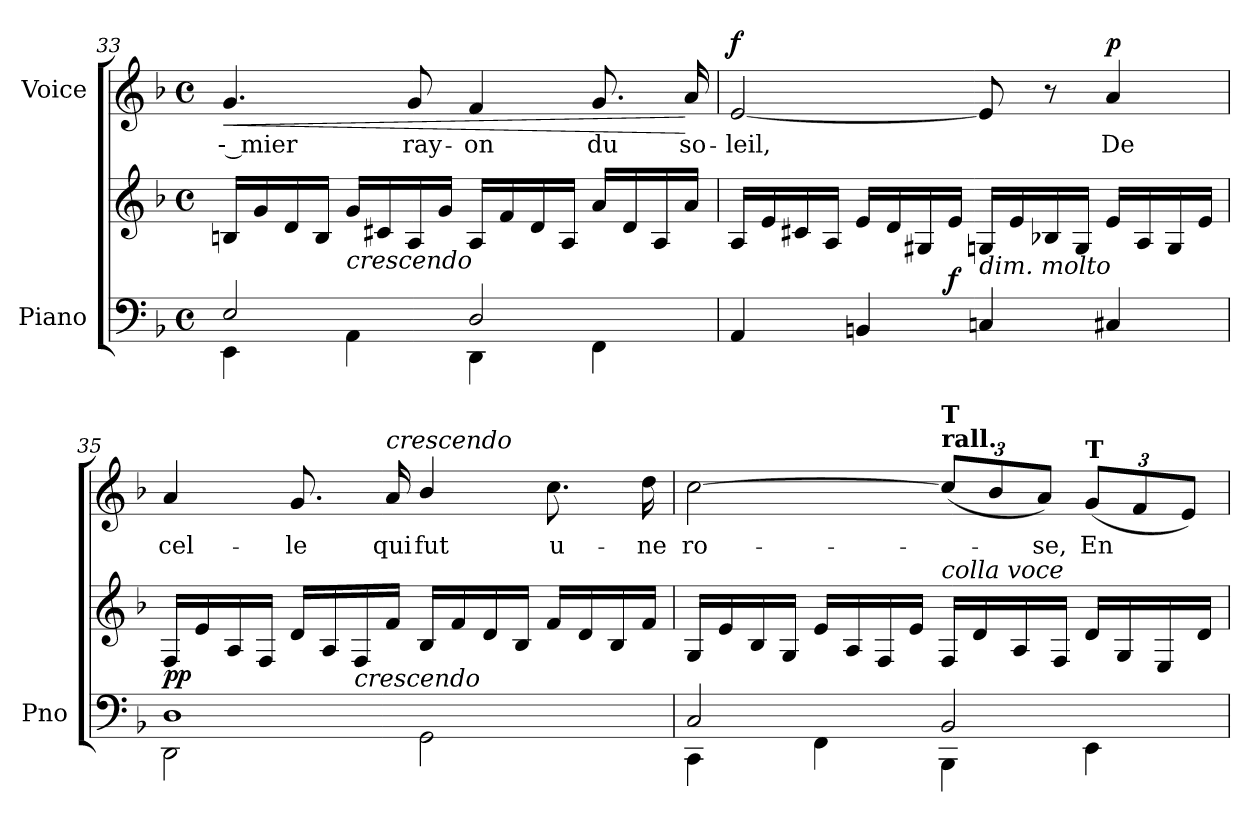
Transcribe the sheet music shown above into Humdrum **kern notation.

**kern	**kern	**dynam	**kern	**text	**dynam
*part2	*part2	*part2	*part1	*part1	*part1
*staff3	*staff2	*staff2/3	*staff1	*staff1	*staff1
*I"Piano	*	*	*I"Voice	*	*
*I'Pno	*	*	*	*	*
!!LO:LB:g=z
*clefF4	*clefG2	*	*clefG2	*	*
*k[b-]	*k[b-]	*	*k[b-]	*	*
*M4/4	*M4/4	*	*M4/4	*	*
*met(c)	*met(c)	*	*met(c)	*	*
=33	=33	=33	=33	=33	=33
*^	*	*	*	*	*
!	!	!	!	!	!LO:LY:b	!LO:HP:b
2E/	4EE\	16Bn/LL	.	4.g/	-- mier	<
.	.	16g/	.	.	.	.
.	.	16d/	.	.	.	.
.	.	16B/JJ	.	.	.	.
!	!	!LO:TX:b:i:t=crescendo	!	!	!	!
.	4AA\	16g/LL	.	.	.	.
.	.	16c#X/	.	.	.	.
!	!	!	!	!	!LO:LY:b	!
.	.	16A/	.	8g/	ray-	.
.	.	16g/JJ	.	.	.	.
!	!	!	!	!	!LO:LY:b	!
2D/	4DD\	16A/LL	.	4f/	-on	.
.	.	16f/	.	.	.	.
.	.	16d/	.	.	.	.
.	.	16A/JJ	.	.	.	.
!	!	!	!	!	!LO:LY:b	!
.	4FF\	16a/LL	.	8.g/	du	.
.	.	16d/	.	.	.	.
.	.	16A/	.	.	.	.
!	!	!	!	!	!LO:LY:b	!
.	.	16a/JJ	.	16a/	so-	[
*v	*v	*	*	*	*	*
=34	=34	=34	=34	=34	=34
!	!	!	!	!LO:LY:b	!LO:DY:a
4AA/	16A/LL	.	[2e/	-leil,	f
.	16e/	.	.	.	.
.	16c#X/	.	.	.	.
.	16A/JJ	.	.	.	.
4BBn/	16e/LL	.	.	.	.
.	16d/	.	.	.	.
.	16G#X/	.	.	.	.
!	!	!LO:DY:b	!	!	!
.	16e/JJ	f	.	.	.
!	!LO:TX:b:i:t=dim. molto	!	!	!	!
4Cn/	16Gn/LL	.	8e/]	.	.
.	16e/	.	.	.	.
.	16B-X/	.	8r	.	.
.	16G/JJ	.	.	.	.
!	!	!	!	!LO:LY:b	!LO:DY:a
4C#X/	16e/LL	.	4a/	De	p
.	16A/	.	.	.	.
.	16G/	.	.	.	.
.	16e/JJ	.	.	.	.
!!LO:LB:g=z
=35	=35	=35	=35	=35	=35
*^	*	*	*	*	*
!	!	!	!LO:DY:b	!	!LO:LY:b	!
1D	2DD\	16F/LL	pp	4a/	cel-	.
.	.	16e/	.	.	.	.
.	.	16A/	.	.	.	.
.	.	16F/JJ	.	.	.	.
!	!	!	!	!	!LO:LY:b	!
.	.	16d/LL	.	8.g/	-le	.
.	.	16A/	.	.	.	.
!	!	!LO:TX:b:i:t=crescendo	!	!	!	!
.	.	16F/	.	.	.	.
!	!	!	!	!LO:TX:a:i:t=crescendo	!	!
!	!	!	!	!	!LO:LY:b	!
.	.	16f/JJ	.	16a/	qui	.
!	!	!	!	!	!LO:LY:b	!
.	2GG\	16B-/LL	.	4b-/	fut	.
.	.	16f/	.	.	.	.
.	.	16d/	.	.	.	.
.	.	16B-/JJ	.	.	.	.
!	!	!	!	!	!LO:LY:b	!
.	.	16f/LL	.	8.cc\	u-	.
.	.	16d/	.	.	.	.
.	.	16B-/	.	.	.	.
!	!	!	!	!	!LO:LY:b	!
.	.	16f/JJ	.	16dd\	-ne	.
=36	=36	=36	=36	=36	=36	=36
!	!	!	!	!	!LO:LY:b	!
2C/	4CC\	16G/LL	.	[2cc\	ro-	.
.	.	16e/	.	.	.	.
.	.	16B-/	.	.	.	.
.	.	16G/JJ	.	.	.	.
.	4FF\	16e/LL	.	.	.	.
.	.	16A/	.	.	.	.
.	.	16F/	.	.	.	.
.	.	16e/JJ	.	.	.	.
*	*	*	*	*Xbrackettup	*	*
!	!	!	!	!LO:TX:a:B:t=rall.	!	!
!	!	!	!	!LO:TX:a:B:t=T	!	!
!	!	!LO:TX:a:i:t=colla voce	!	!	!	!
2BB-/	4BBB-\	16F/LL	.	(<12cc/L]	.	.
.	.	16d/	.	.	.	.
.	.	.	.	12b-/	.	.
.	.	16A/	.	.	.	.
!	!	!	!	!	!LO:LY:b	!
.	.	.	.	12a/J)	-se,	.
.	.	16F/JJ	.	.	.	.
!	!	!	!	!LO:TX:a:B:t=T	!	!
!	!	!	!	!	!LO:LY:b	!
.	4EE\	16d/LL	.	(<12g/L	En	.
.	.	16G/	.	.	.	.
.	.	.	.	12f/	.	.
.	.	16E/	.	.	.	.
.	.	.	.	12e/J)	.	.
.	.	16d/JJ	.	.	.	.
*v	*v	*	*	*	*	*
=	=	=	=	=	=
*-	*-	*-	*-	*-	*-
